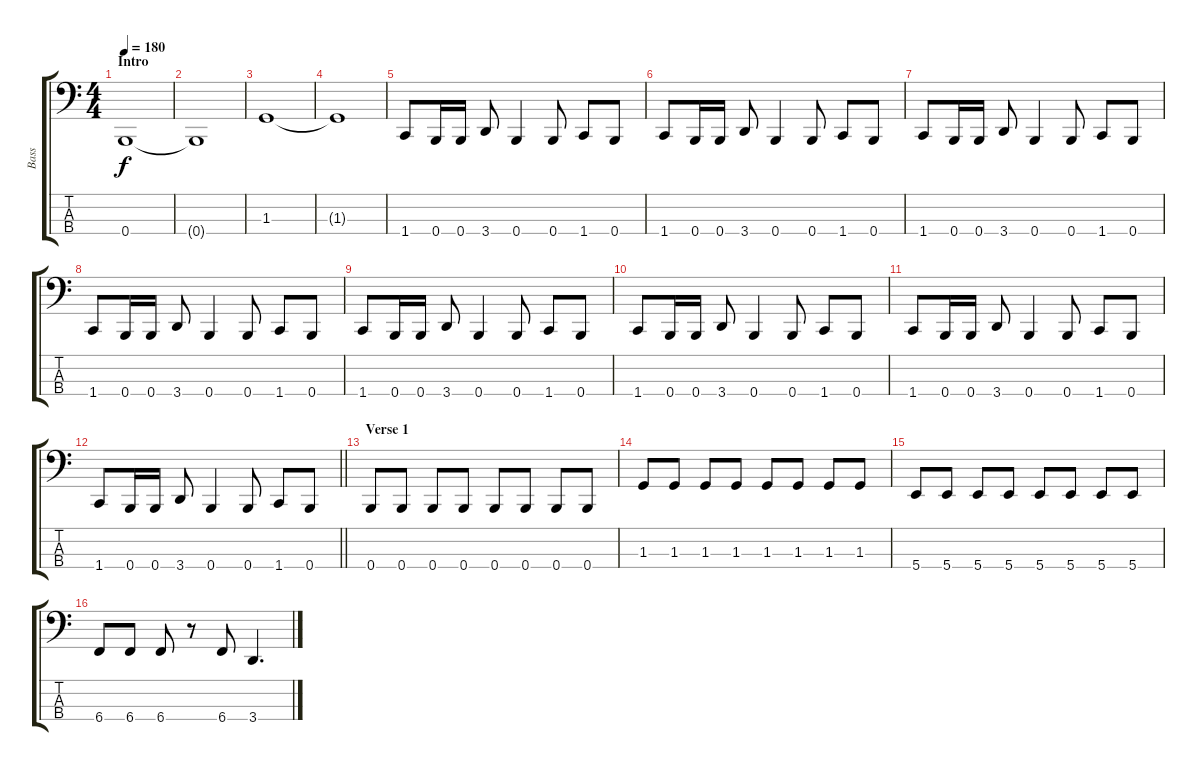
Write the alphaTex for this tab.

\track ("Bass" "Bass") {instrument electricbasspick}
\staff {score tabs}
\tuning (E2 B1 Gb1 B0) {hide}
\ts (4 4)
\section ("" "Intro")
\tempo 180
\clef f4
\ks c
0.4.1{dy f instrument electricbasspick} |
0.4{t}.1 |
1.3.1 |
1.3{t}.1 |
1.4.8 0.4.16 0.4.16 3.4.8 0.4.4 0.4.8 1.4.8 0.4.8 |
1.4.8 0.4.16 0.4.16 3.4.8 0.4.4 0.4.8 1.4.8 0.4.8 |
1.4.8 0.4.16 0.4.16 3.4.8 0.4.4 0.4.8 1.4.8 0.4.8 |
1.4.8 0.4.16 0.4.16 3.4.8 0.4.4 0.4.8 1.4.8 0.4.8 |
1.4.8 0.4.16 0.4.16 3.4.8 0.4.4 0.4.8 1.4.8 0.4.8 |
1.4.8 0.4.16 0.4.16 3.4.8 0.4.4 0.4.8 1.4.8 0.4.8 |
1.4.8 0.4.16 0.4.16 3.4.8 0.4.4 0.4.8 1.4.8 0.4.8 |
\barLineRight lightlight
1.4.8 0.4.16 0.4.16 3.4.8 0.4.4 0.4.8 1.4.8 0.4.8 |
\section ("" "Verse 1")
0.4.8 0.4.8 0.4.8 0.4.8 0.4.8 0.4.8 0.4.8 0.4.8 |
1.3.8 1.3.8 1.3.8 1.3.8 1.3.8 1.3.8 1.3.8 1.3.8 |
5.4.8 5.4.8 5.4.8 5.4.8 5.4.8 5.4.8 5.4.8 5.4.8 |
6.4.8 6.4.8 6.4.8 r.8 6.4.8 3.4.4{d}
